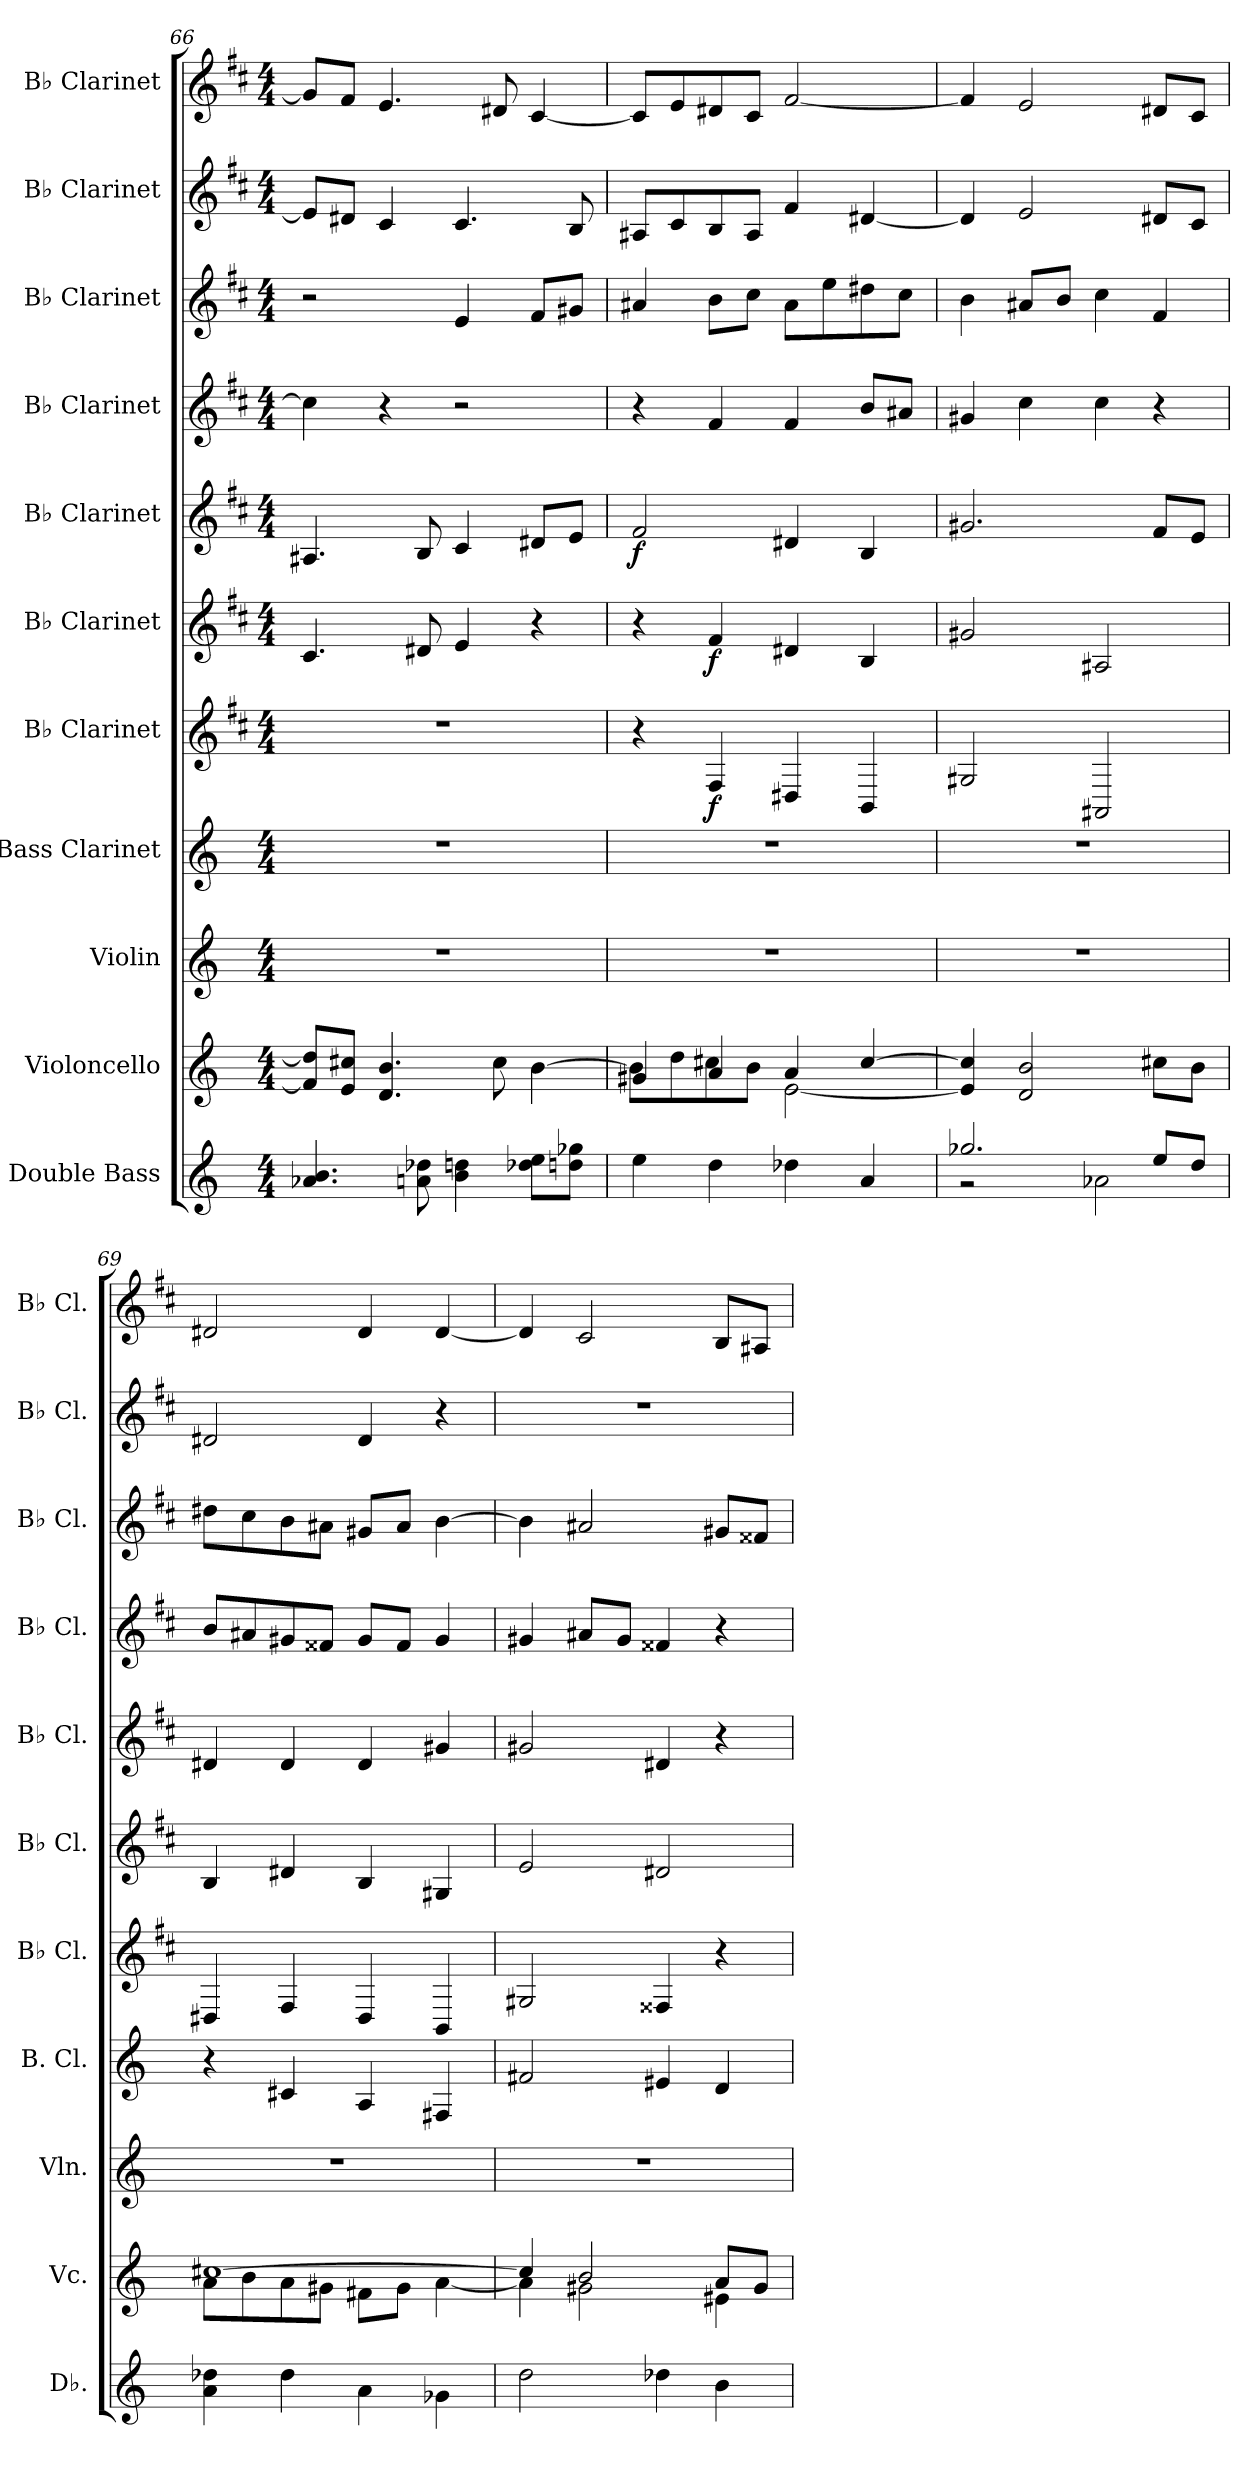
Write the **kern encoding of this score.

**kern	**kern	**kern	**kern	**kern	**dynam	**kern	**dynam	**kern	**dynam	**kern	**kern	**kern	**kern
*part11	*part10	*part9	*part8	*part7	*part7	*part6	*part6	*part5	*part5	*part4	*part3	*part2	*part1
*staff11	*staff10	*staff9	*staff8	*staff7	*staff7	*staff6	*staff6	*staff5	*staff5	*staff4	*staff3	*staff2	*staff1
*I"Double Bass	*I"Violoncello	*I"Violin	*I"Bass Clarinet	*I"B♭ Clarinet	*	*I"B♭ Clarinet	*	*I"B♭ Clarinet	*	*I"B♭ Clarinet	*I"B♭ Clarinet	*I"B♭ Clarinet	*I"B♭ Clarinet
*I'Db.	*I'Vc.	*I'Vln.	*I'B. Cl.	*I'B♭ Cl.	*	*I'B♭ Cl.	*	*I'B♭ Cl.	*	*I'B♭ Cl.	*I'B♭ Cl.	*I'B♭ Cl.	*I'B♭ Cl.
*clefG2	*clefG2	*clefG2	*clefG2	*clefG2	*	*clefG2	*	*clefG2	*	*clefG2	*clefG2	*clefG2	*clefG2
*ITrd7c12	*	*	*ITrd8c14	*ITrd1c2	*	*ITrd1c2	*	*ITrd1c2	*	*ITrd1c2	*ITrd1c2	*ITrd1c2	*ITrd1c2
*k[]	*k[]	*k[]	*k[]	*k[]	*	*k[]	*	*k[]	*	*k[]	*k[]	*k[]	*k[]
*M4/4	*M4/4	*M4/4	*M4/4	*M4/4	*	*M4/4	*	*M4/4	*	*M4/4	*M4/4	*M4/4	*M4/4
=66	=66	=66	=66	=66	=66	=66	=66	=66	=66	=66	=66	=66	=66
4.A-X/ 4.B/	8f#/] 8dd/]L	1r	1r	1r	.	4.B/	.	4.G#X/	.	4b\]	2r	8d/L]	8f#/L]
.	8e/ 8cc#X/J	.	.	.	.	.	.	.	.	.	.	8c#X/J	8e/J
.	4.d/ 4.b/	.	.	.	.	.	.	.	.	4r	.	4B/	4.d/
8An\ 8d-X\	.	.	.	.	.	8c#X/	.	8A/	.	.	.	.	.
4B\ 4dn\	.	.	.	.	.	4d/	.	4B/	.	2r	4d/	4.B/	.
.	8cc#\	.	.	.	.	.	.	.	.	.	.	.	8c#X/
8d-X\ 8e\L	[4b\	.	.	.	.	4r	.	8c#X/L	.	.	8e/L	.	[4B/
8dn\ 8g-X\J	.	.	.	.	.	.	.	8d/J	.	.	8f#X/J	8A/	.
=67	=67	=67	=67	=67	=67	=67	=67	=67	=67	=67	=67	=67	=67
*	*^	*	*	*	*	*	*	*	*	*	*	*	*
!	!	!	!	!	!	!	!	!	!	!LO:DY:b	!	!	!	!
4e\	4g#X/	8b\L]	1r	1r	4r	.	4r	.	2e/	f	4r	4g#X/	8G#X/L	8B/L]
.	.	8dd\	.	.	.	.	.	.	.	.	.	.	8B/	8d/
!	!	!	!	!	!	!LO:DY:b	!	!LO:DY:b	!	!	!	!	!	!
4d\	4a/	8cc#X\	.	.	4E/	f	4e/	f	.	.	4e/	8a\L	8A/	8c#X/
.	.	8b\J	.	.	.	.	.	.	.	.	.	8b\J	8G#/J	8B/J
4d-X\	4a/	[2e\	.	.	4C#X/	.	4c#X/	.	4c#X/	.	4e/	8g#\L	4e/	[2e/
.	.	.	.	.	.	.	.	.	.	.	.	8dd\	.	.
4A/	[4cc#/	.	.	.	4AA/	.	4A/	.	4A/	.	8a/L	8cc#X\	[4c#X/	.
.	.	.	.	.	.	.	.	.	.	.	8g#X/J	8b\J	.	.
*	*v	*v	*	*	*	*	*	*	*	*	*	*	*	*
!!LO:PB:g=z
=68	=68	=68	=68	=68	=68	=68	=68	=68	=68	=68	=68	=68	=68
*^	*	*	*	*	*	*	*	*	*	*	*	*	*
2.g-X/	2r	4e/] 4cc#/]	1r	1r	2F#X/	.	2f#X/	.	2.f#X/	.	4f#X/	4a\	4c#/]	4e/]
.	.	2d/ 2b/	.	.	.	.	.	.	.	.	4b\	8g#X/L	2d/	2d/
.	.	.	.	.	.	.	.	.	.	.	.	8a/J	.	.
.	2A-X\	.	.	.	2GG#X/	.	2G#X/	.	.	.	4b\	4b\	.	.
8e/L	.	8cc#X\L	.	.	.	.	.	.	8e/L	.	4r	4e/	8c#X/L	8c#X/L
8d/J	.	8b\J	.	.	.	.	.	.	8d/J	.	.	.	8B/J	8B/J
=69	=69	=69	=69	=69	=69	=69	=69	=69	=69	=69	=69	=69	=69	=69
*	*	*^	*	*	*	*	*	*	*	*	*	*	*	*
1ryy	4A\ 4d-X\	[1cc#X	8a\L	1r	4r	4C#X/	.	4A/	.	4c#X/	.	8a/L	8cc#X\L	2c#X/	2c#X/
.	.	.	8b\	.	.	.	.	.	.	.	.	8g#X/	8b\	.	.
.	4d-\	.	8a\	.	4C#X/	4E/	.	4c#X/	.	4c#/	.	8f#X/	8a\	.	.
.	.	.	8g#X\J	.	.	.	.	.	.	.	.	8e#X/J	8g#X\J	.	.
.	4A\	.	8f#X\L	.	4AA/	4C#/	.	4A/	.	4c#/	.	8f#/L	8f#X/L	4c#/	4c#/
.	.	.	8g#\J	.	.	.	.	.	.	.	.	8e#/J	8g#/J	.	.
.	4G-X\	.	[4a\	.	4FF#X/	4AA/	.	4F#X/	.	4f#X/	.	4f#/	[4a\	4r	[4c#/
*v	*v	*	*	*	*	*	*	*	*	*	*	*	*	*	*
=70	=70	=70	=70	=70	=70	=70	=70	=70	=70	=70	=70	=70	=70	=70
2d\	4cc#/]	4a\]	1r	2F#X/	2F#X/	.	2d/	.	2f#X/	.	4f#X/	4a\]	1r	4c#/]
.	2b/	2g#X\	.	.	.	.	.	.	.	.	8g#X/L	2g#X/	.	2B/
.	.	.	.	.	.	.	.	.	.	.	8f#/J	.	.	.
4d-X\	.	.	.	4E#X/	4E#X/	.	2c#X/	.	4c#X/	.	4e#X/	.	.	.
4B\	8a/L	4e#X\	.	4D/	4r	.	.	.	4r	.	4r	8f#X/L	.	8A/L
.	8g#/J	.	.	.	.	.	.	.	.	.	.	8e#X/J	.	8G#X/J
*	*v	*v	*	*	*	*	*	*	*	*	*	*	*	*
=	=	=	=	=	=	=	=	=	=	=	=	=	=
*-	*-	*-	*-	*-	*-	*-	*-	*-	*-	*-	*-	*-	*-
